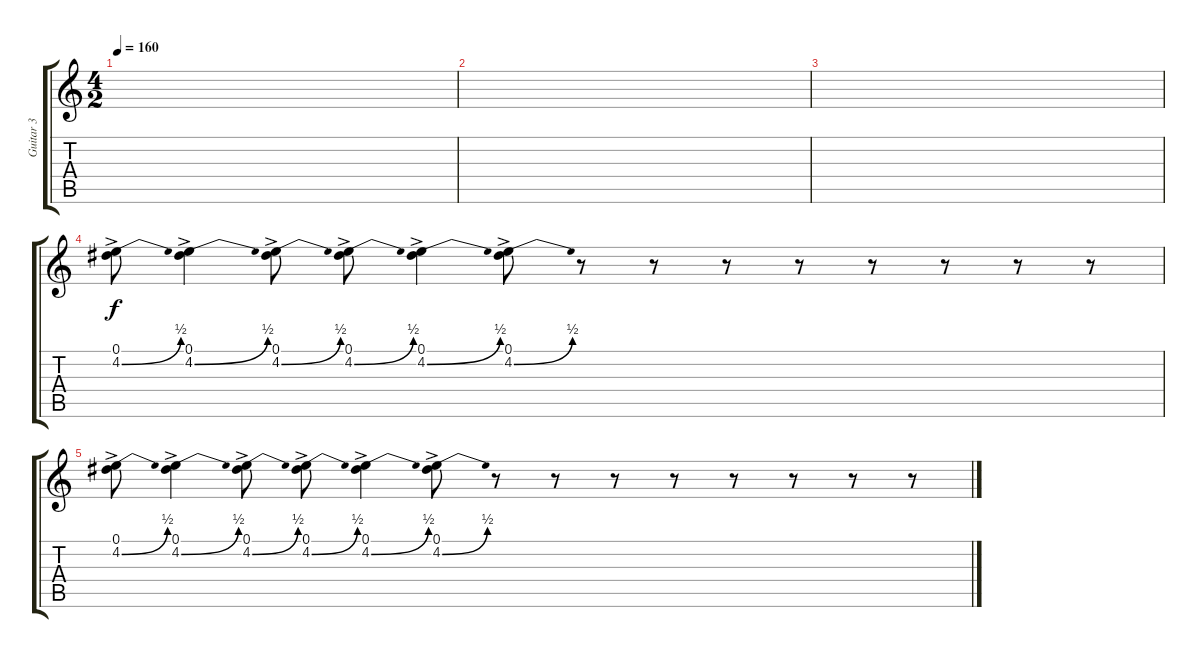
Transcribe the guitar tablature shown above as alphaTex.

\track ("Guitar 3" "Guitar 3") {instrument overdrivenguitar}
\staff {score tabs}
\tuning (E4 B3 G3 D3 A2 E2) {hide}
\ts (4 2)
\tempo 160
\clef g2
\ks c
|
|
|
(0.1{ac} 4.2{be (bend 0 0 60 2) ac}).8 (0.1{ac} 4.2{be (bend 0 0 60 2) ac}).4 (0.1{ac} 4.2{be (bend 0 0 60 2) ac}).8 (0.1{ac} 4.2{be (bend 0 0 60 2) ac}).8 (0.1{ac} 4.2{be (bend 0 0 60 2) ac}).4 (0.1{ac} 4.2{be (bend 0 0 60 2) ac}).8 r.8 r.8 r.8 r.8 r.8 r.8 r.8 r.8 |
(0.1{ac} 4.2{be (bend 0 0 60 2) ac}).8 (0.1{ac} 4.2{be (bend 0 0 60 2) ac}).4 (0.1{ac} 4.2{be (bend 0 0 60 2) ac}).8 (0.1{ac} 4.2{be (bend 0 0 60 2) ac}).8 (0.1{ac} 4.2{be (bend 0 0 60 2) ac}).4 (0.1{ac} 4.2{be (bend 0 0 60 2) ac}).8 r.8 r.8 r.8 r.8 r.8 r.8 r.8 r.8
